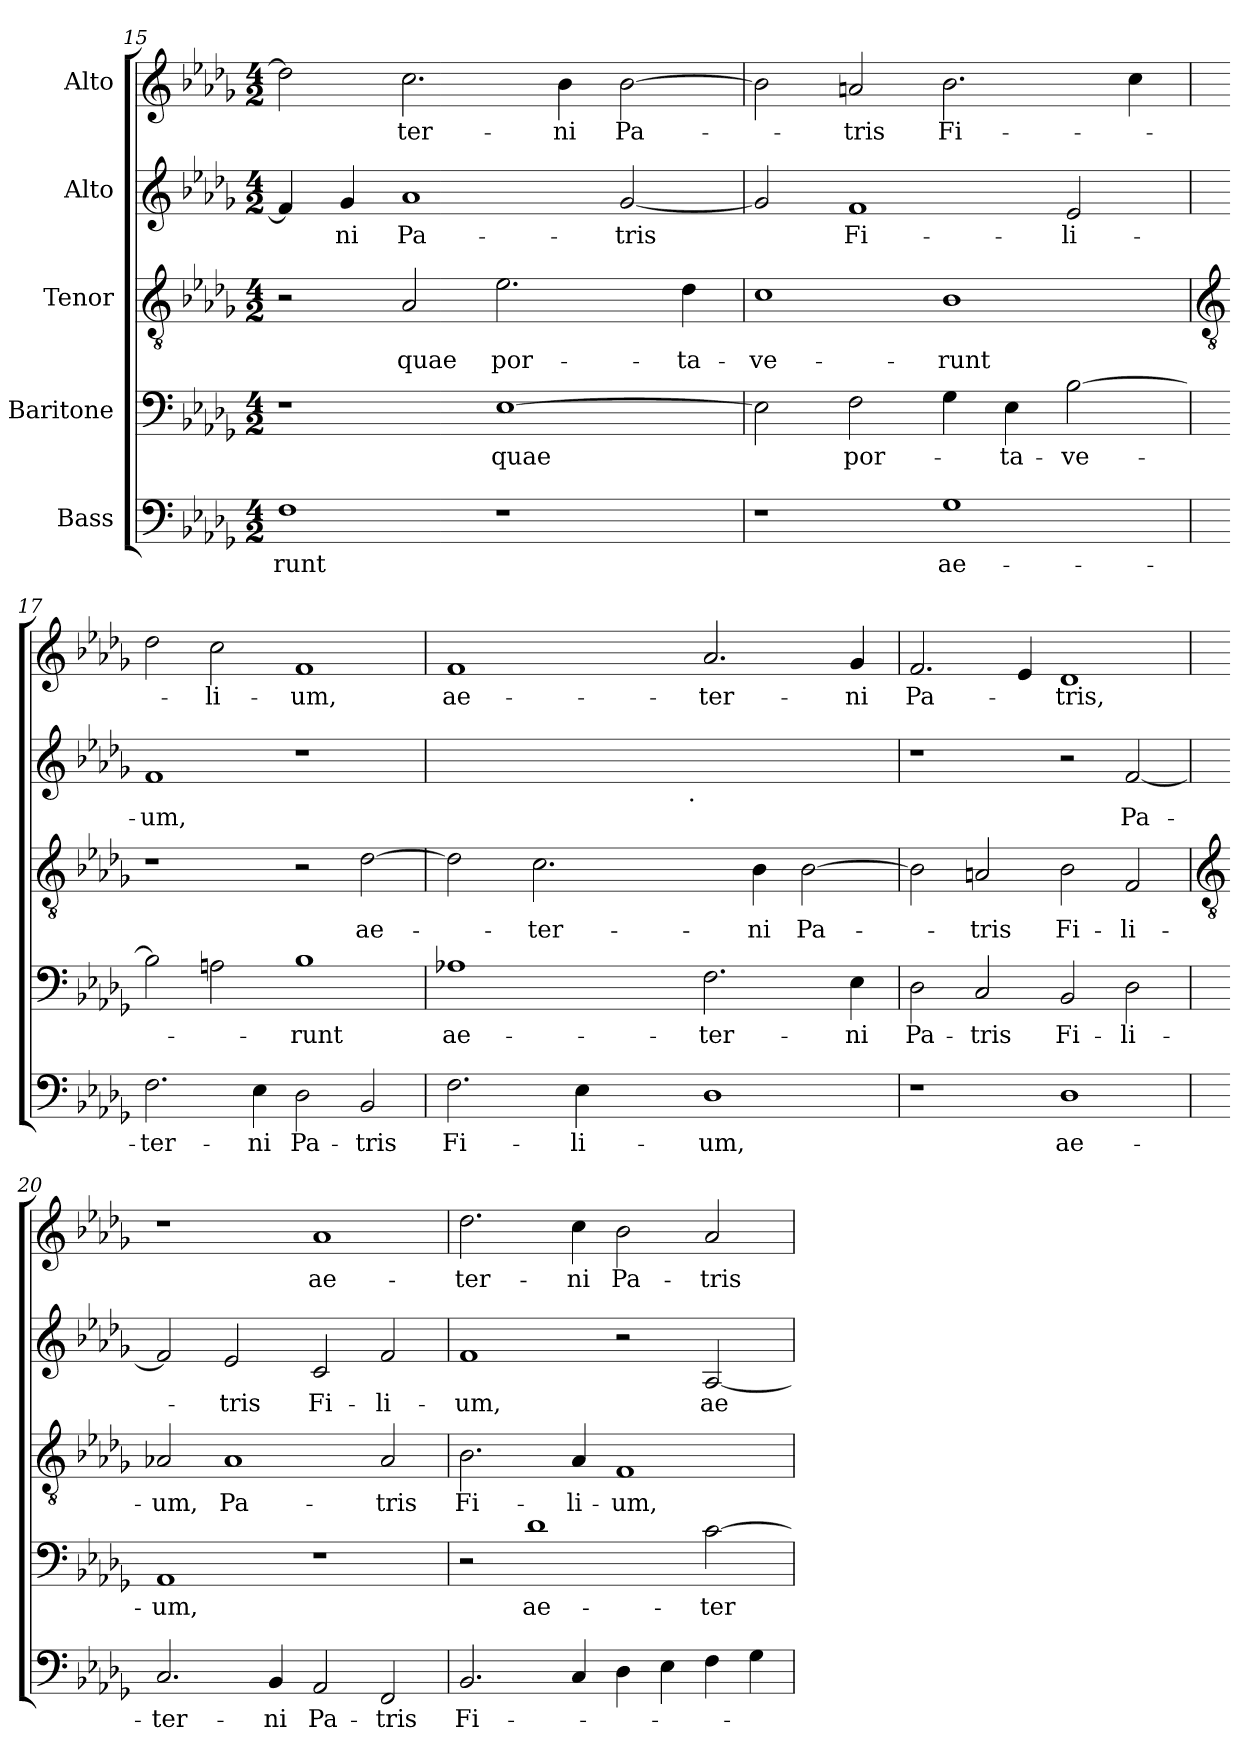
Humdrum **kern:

**kern	**text	**kern	**text	**kern	**text	**kern	**text	**kern	**text
*part5	*part5	*part4	*part4	*part3	*part3	*part2	*part2	*part1	*part1
*staff5	*staff5	*staff4	*staff4	*staff3	*staff3	*staff2	*staff2	*staff1	*staff1
*I"Bass	*	*I"Baritone	*	*I"Tenor	*	*I"Alto	*	*I"Alto	*
*clefF4	*	*clefF4	*	*clefGv2	*	*clefG2	*	*clefG2	*
*k[b-e-a-d-g-]	*	*k[b-e-a-d-g-]	*	*k[b-e-a-d-g-]	*	*k[b-e-a-d-g-]	*	*k[b-e-a-d-g-]	*
*D-:	*	*D-:	*	*D-:	*	*D-:	*	*D-:	*
*M4/2	*	*M4/2	*	*M4/2	*	*M4/2	*	*M4/2	*
=15	=15	=15	=15	=15	=15	=15	=15	=15	=15
!	!LO:LY:b	!	!	!	!	!	!	!	!
1F	-runt	1r	.	2r	.	4f/]	.	2dd-\]	.
!	!	!	!	!	!	!	!LO:LY:b	!	!
.	.	.	.	.	.	4g-/	-ni	.	.
!	!	!	!	!	!LO:LY:b	!	!LO:LY:b	!	!LO:LY:b
.	.	.	.	2A-/	quae	1a-	Pa-	2.cc\	-ter-
!	!	!	!LO:LY:b	!	!LO:LY:b	!	!	!	!
1r	.	[1E-	quae	2.e-\	por-	.	.	.	.
!	!	!	!	!	!	!	!	!	!LO:LY:b
.	.	.	.	.	.	.	.	4b-\	-ni
!	!	!	!	!	!	!	!LO:LY:b	!	!LO:LY:b
.	.	.	.	.	.	[2g-/	-tris	[2b-\	Pa-
!	!	!	!	!	!LO:LY:b	!	!	!	!
.	.	.	.	4d-\	-ta-	.	.	.	.
=16	=16	=16	=16	=16	=16	=16	=16	=16	=16
!	!	!	!	!	!LO:LY:b	!	!	!	!
1r	.	2E-\]	.	1c	-ve-	2g-/]	.	2b-\]	.
!	!	!	!LO:LY:b	!	!	!	!LO:LY:b	!	!LO:LY:b
.	.	2F\	por-	.	.	1f	Fi-	2an/	-tris
!	!LO:LY:b	!	!	!	!LO:LY:b	!	!	!	!LO:LY:b
1G-	ae-	4G-\	.	1B-	-runt	.	.	2.b-\	Fi-
!	!	!	!LO:LY:b	!	!	!	!	!	!
.	.	4E-\	-ta-	.	.	.	.	.	.
!	!	!	!LO:LY:b	!	!	!	!LO:LY:b	!	!
.	.	[2B-\	-ve-	.	.	2e-/	-li-	.	.
.	.	.	.	.	.	.	.	4cc\	.
!!LO:LB:g=z
=17	=17	=17	=17	=17	=17	=17	=17	=17	=17
*	*	*	*	*clefGv2	*	*	*	*	*
!	!LO:LY:b	!	!	!	!	!	!LO:LY:b	!	!
2.F\	-ter-	2B-\]	.	1r	.	1f	-um,	2dd-\	.
!	!	!	!	!	!	!	!	!	!LO:LY:b
.	.	2An\	.	.	.	.	.	2cc\	-li-
!	!LO:LY:b	!	!	!	!	!	!	!	!
4E-\	-ni	.	.	.	.	.	.	.	.
!	!LO:LY:b	!	!LO:LY:b	!	!	!	!	!	!LO:LY:b
2D-\	Pa-	1B-	-runt	2r	.	1r	.	1f	-um,
!	!LO:LY:b	!	!	!	!LO:LY:b	!	!	!	!
2BB-/	-tris	.	.	[2d-\	ae-	.	.	.	.
=18	=18	=18	=18	=18	=18	=18	=18	=18	=18
!	!LO:LY:b	!	!LO:LY:b	!	!	!	!	!	!LO:LY:b
2.F\	Fi-	1A-X	ae-	2d-\]	.	4ryy	.	1f	ae-
.	.	.	.	.	.	4ryy	.	.	.
!	!	!	!	!	!LO:LY:b	!	!	!	!
.	.	.	.	2.c\	-ter-	4ryy	.	.	.
!	!LO:LY:b	!	!	!	!	!	!	!	!
4E-\	-li-	.	.	.	.	64ryy	.	.	.
.	.	.	.	.	.	64ryy	.	.	.
.	.	.	.	.	.	64ryy	.	.	.
.	.	.	.	.	.	64ryy	.	.	.
.	.	.	.	.	.	64ryy	.	.	.
.	.	.	.	.	.	64ryy	.	.	.
.	.	.	.	.	.	64ryy	.	.	.
.	.	.	.	.	.	64ryy	.	.	.
.	.	.	.	.	.	64ryy	.	.	.
.	.	.	.	.	.	64ryy	.	.	.
.	.	.	.	.	.	64ryy	.	.	.
.	.	.	.	.	.	64ryy	.	.	.
.	.	.	.	.	.	64ryy	.	.	.
.	.	.	.	.	.	64ryy	.	.	.
!	!	!	!	!	!	!LO:TX:b:t=.	!	!	!
.	.	.	.	.	.	64ryy	.	.	.
.	.	.	.	.	.	4ryy	.	.	.
!	!LO:LY:b	!	!LO:LY:b	!	!	!	!	!	!LO:LY:b
1D-	-um,	2.F\	-ter-	.	.	.	.	2.a-/	-ter-
.	.	.	.	.	.	4ryy	.	.	.
!	!	!	!	!	!LO:LY:b	!	!	!	!
.	.	.	.	4B-\	-ni	.	.	.	.
.	.	.	.	.	.	4ryy	.	.	.
!	!	!	!	!	!LO:LY:b	!	!	!	!
.	.	.	.	[2B-\	Pa-	.	.	.	.
.	.	.	.	.	.	4ryy	.	.	.
!	!	!	!LO:LY:b	!	!	!	!	!	!LO:LY:b
.	.	4E-\	-ni	.	.	.	.	4g-/	-ni
.	.	.	.	.	.	64ryy	.	.	.
=19	=19	=19	=19	=19	=19	=19	=19	=19	=19
!	!	!	!LO:LY:b	!	!	!	!	!	!LO:LY:b
1r	.	2D-\	Pa-	2B-\]	.	1r	.	2.f/	Pa-
!	!	!	!LO:LY:b	!	!LO:LY:b	!	!	!	!
.	.	2C/	-tris	2An/	-tris	.	.	.	.
.	.	.	.	.	.	.	.	4e-/	.
!	!LO:LY:b	!	!LO:LY:b	!	!LO:LY:b	!	!	!	!LO:LY:b
1D-	ae-	2BB-/	Fi-	2B-\	Fi-	2r	.	1d-	-tris,
!	!	!	!LO:LY:b	!	!LO:LY:b	!	!LO:LY:b	!	!
.	.	2D-\	-li-	2F/	-li-	[2f/	Pa-	.	.
!!LO:LB:g=z
=20	=20	=20	=20	=20	=20	=20	=20	=20	=20
*	*	*	*	*clefGv2	*	*	*	*	*
!	!LO:LY:b	!	!LO:LY:b	!	!LO:LY:b	!	!	!	!
2.C/	-ter-	1AA-	-um,	2A-X/	-um,	2f/]	.	1r	.
!	!	!	!	!	!LO:LY:b	!	!LO:LY:b	!	!
.	.	.	.	1A-	Pa-	2e-/	-tris	.	.
!	!LO:LY:b	!	!	!	!	!	!	!	!
4BB-/	-ni	.	.	.	.	.	.	.	.
!	!LO:LY:b	!	!	!	!	!	!LO:LY:b	!	!LO:LY:b
2AA-/	Pa-	1r	.	.	.	2c/	Fi-	1a-	ae-
!	!LO:LY:b	!	!	!	!LO:LY:b	!	!LO:LY:b	!	!
2FF/	-tris	.	.	2A-/	-tris	2f/	-li-	.	.
=21	=21	=21	=21	=21	=21	=21	=21	=21	=21
!	!LO:LY:b	!	!	!	!LO:LY:b	!	!LO:LY:b	!	!LO:LY:b
2.BB-/	Fi-	2r	.	2.B-\	Fi-	1f	-um,	2.dd-\	-ter-
!	!	!	!LO:LY:b	!	!	!	!	!	!
.	.	1d-	ae-	.	.	.	.	.	.
!	!	!	!	!	!LO:LY:b	!	!	!	!LO:LY:b
4C/	.	.	.	4A-/	-li-	.	.	4cc\	-ni
!	!	!	!	!	!LO:LY:b	!	!	!	!LO:LY:b
4D-\	.	.	.	1F	-um,	2r	.	2b-\	Pa-
4E-\	.	.	.	.	.	.	.	.	.
!	!	!	!LO:LY:b	!	!	!	!LO:LY:b	!	!LO:LY:b
4F\	.	[2c\	-ter-	.	.	[2A-/	ae-	2a-/	-tris
4G-\	.	.	.	.	.	.	.	.	.
=	=	=	=	=	=	=	=	=	=
*-	*-	*-	*-	*-	*-	*-	*-	*-	*-
